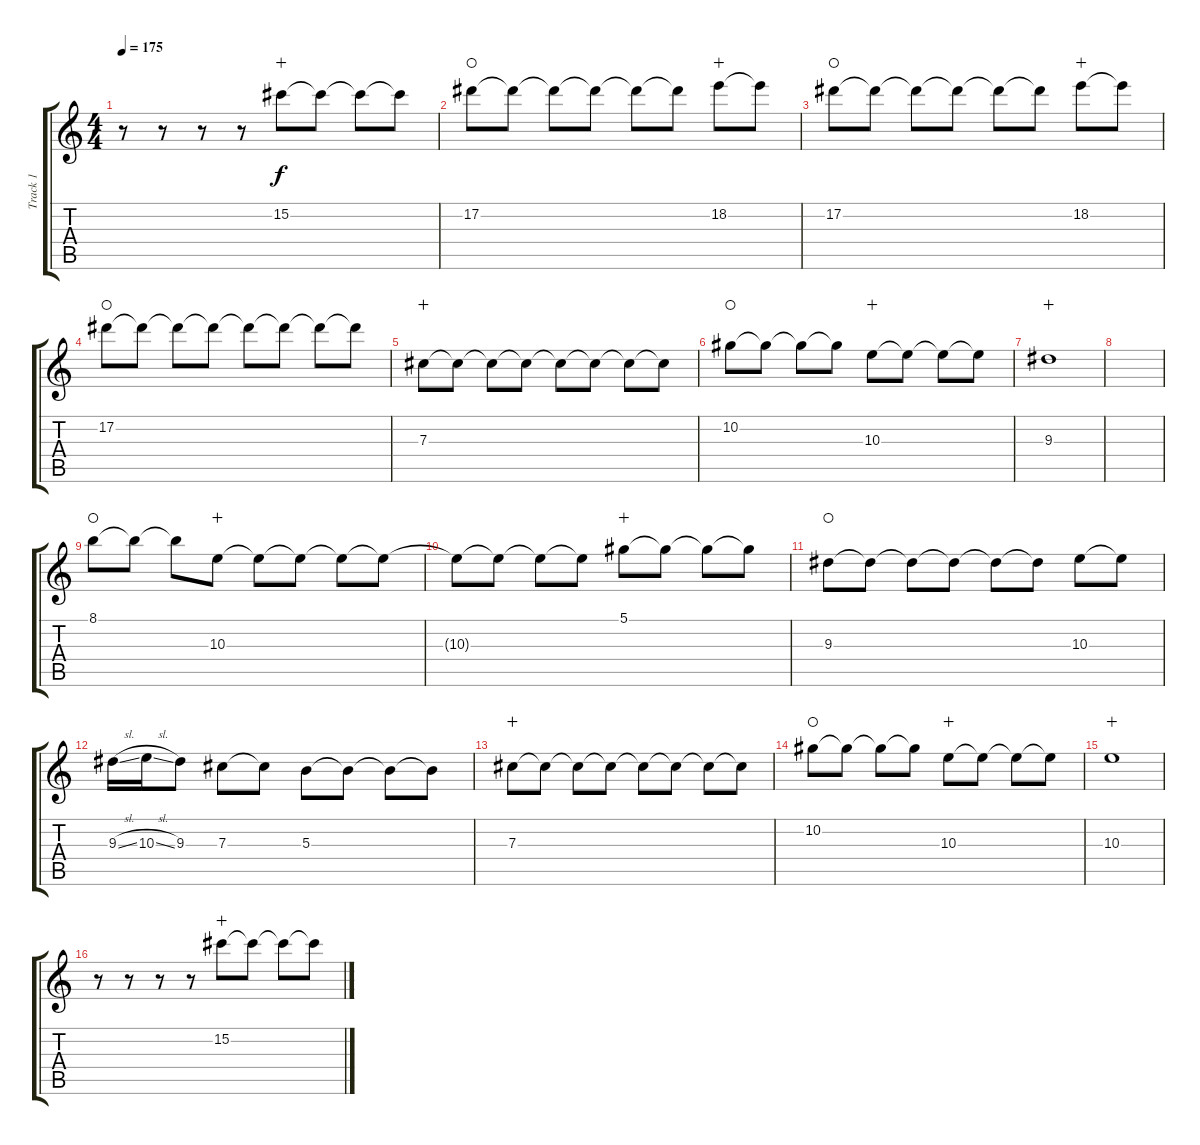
\track ("Track 1" "Track 1") {instrument electricguitarclean}
\staff {score tabs}
\tuning (Eb4 Bb3 Gb3 Db3 Ab2 Db2) {hide}
\ts (4 4)
\tempo 175
\clef g2
\ks c
r.8{dy f} r.8 r.8 r.8 15.2.8{wahc} 15.2{t}.8 15.2{t}.8 15.2{t}.8 |
17.2.8{waho} 17.2{t}.8 17.2{t}.8 17.2{t}.8 17.2{t}.8 17.2{t}.8 18.2.8{wahc} 18.2{t}.8 |
17.2.8{waho} 17.2{t}.8 17.2{t}.8 17.2{t}.8 17.2{t}.8 17.2{t}.8 18.2.8{wahc} 18.2{t}.8 |
17.2.8{waho} 17.2{t}.8 17.2{t}.8 17.2{t}.8 17.2{t}.8 17.2{t}.8 17.2{t}.8 17.2{t}.8 |
7.3.8{wahc} 7.3{t}.8 7.3{t}.8 7.3{t}.8 7.3{t}.8 7.3{t}.8 7.3{t}.8 7.3{t}.8 |
10.2.8{waho} 10.2{t}.8 10.2{t}.8 10.2{t}.8 10.3.8{wahc} 10.3{t}.8 10.3{t}.8 10.3{t}.8 |
9.3.1{wahc} |
|
8.1.8{waho} 8.1{t}.8 8.1{t}.8 10.3.8{wahc} 10.3{t}.8 10.3{t}.8 10.3{t}.8 10.3{t}.8 |
10.3{t}.8 10.3{t}.8 10.3{t}.8 10.3{t}.8 5.1.8{wahc} 5.1{t}.8 5.1{t}.8 5.1{t}.8 |
9.3.8{waho} 9.3{t}.8 9.3{t}.8 9.3{t}.8 9.3{t}.8 9.3{t}.8 10.3.8 10.3{t}.8 |
9.3{sl}.16 10.3{sl}.16 9.3.8 7.3.8 7.3{t}.8 5.3.8 5.3{t}.8 5.3{t}.8 5.3{t}.8 |
7.3.8{wahc} 7.3{t}.8 7.3{t}.8 7.3{t}.8 7.3{t}.8 7.3{t}.8 7.3{t}.8 7.3{t}.8 |
10.2.8{waho} 10.2{t}.8 10.2{t}.8 10.2{t}.8 10.3.8{wahc} 10.3{t}.8 10.3{t}.8 10.3{t}.8 |
10.3.1{wahc} |
r.8 r.8 r.8 r.8 15.2.8{wahc} 15.2{t}.8 15.2{t}.8 15.2{t}.8
